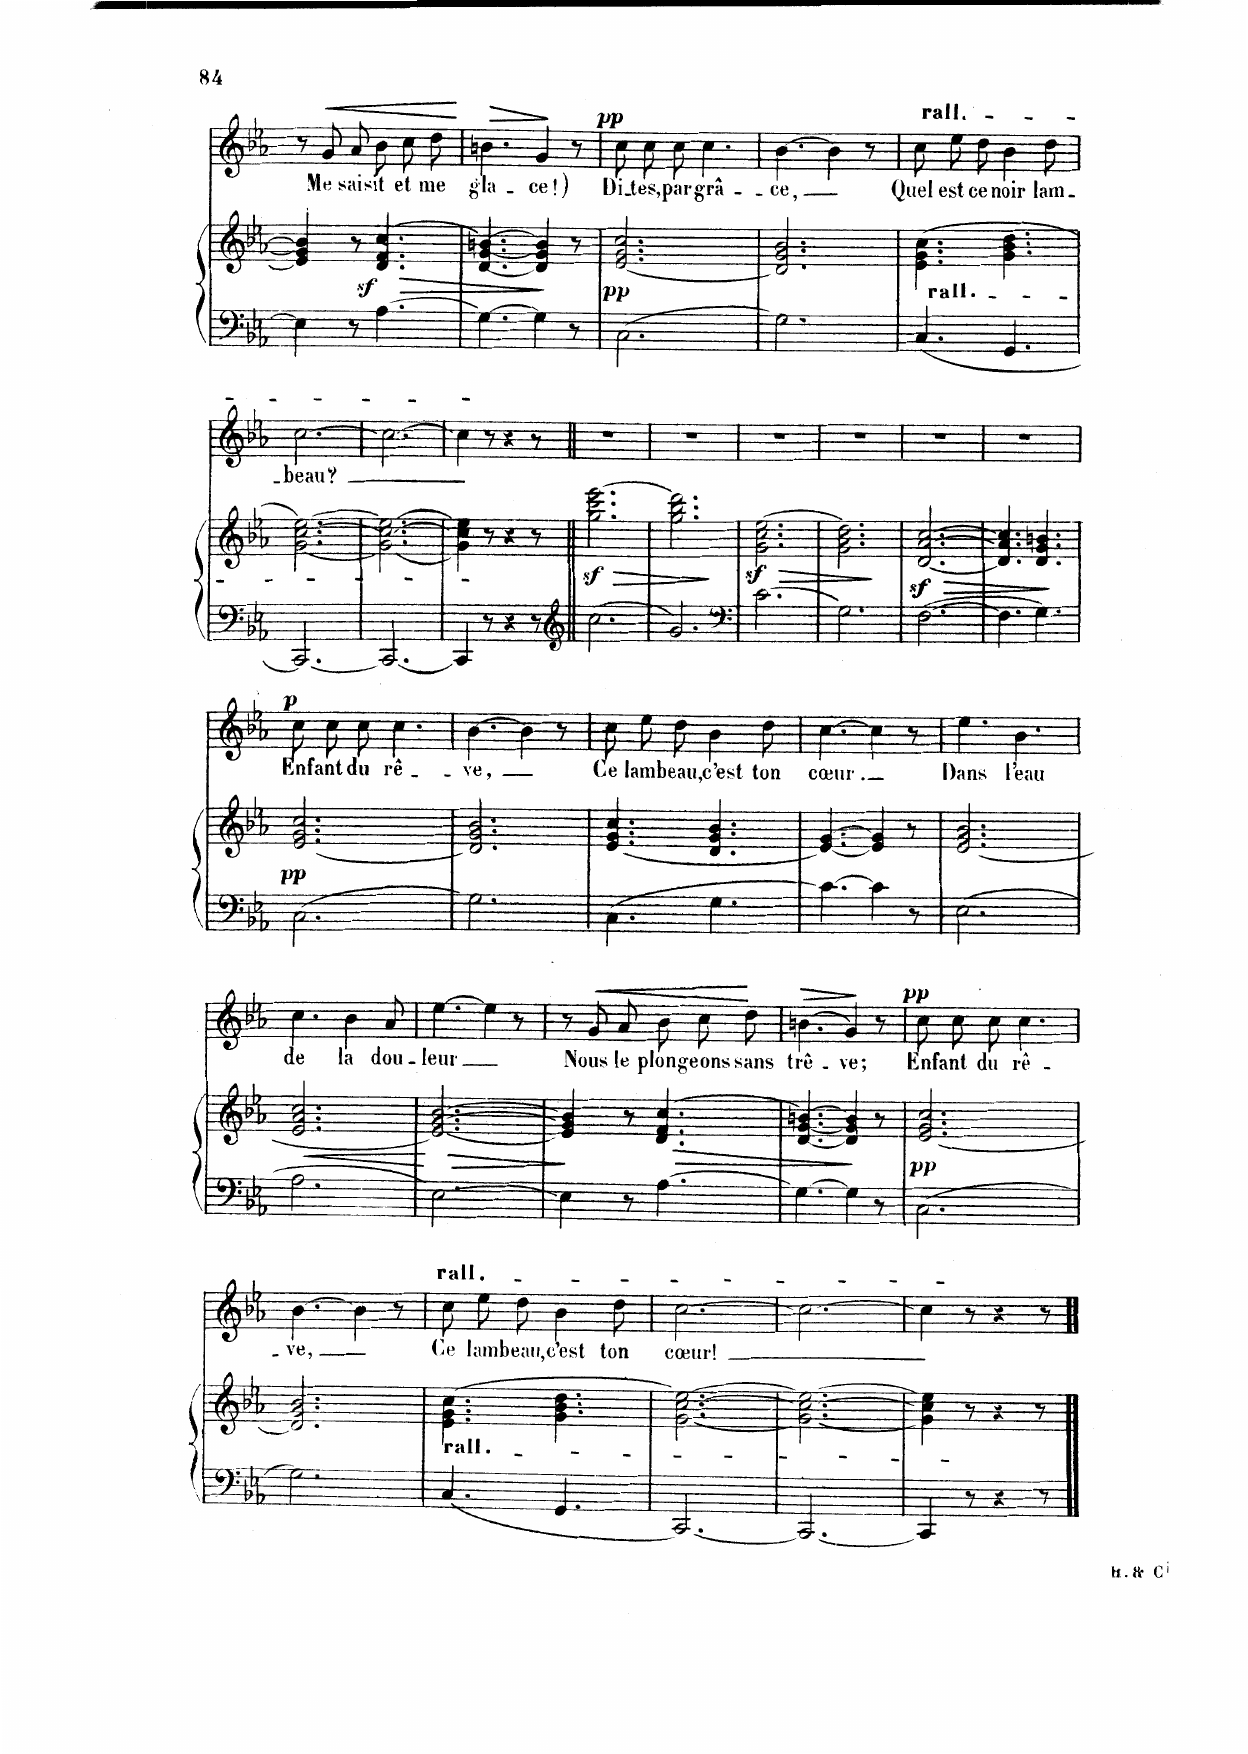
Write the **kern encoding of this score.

**kern	**kern	**dynam	**kern	**text	**dynam
*part2	*part2	*part2	*part1	*part1	*part1
*staff3	*staff2	*staff2/3	*staff1	*staff1	*staff1
*I"Piano	*	*	*I"Chant Voice	*	*
*I'Pno	*	*	*	*	*
*clefF4	*clefG2	*	*clefG2	*	*
*k[b-e-a-]	*k[b-e-a-]	*	*k[b-e-a-]	*	*
*M6/8	*M6/8	*	*M6/8	*	*
=98	=98	=98	=98	=98	=98
4E-\]	4e-/] 4g/] 4b-/]	.	8r	.	.
!	!	!	!	!	!LO:HP:b
.	.	.	8g/L	Me	<
8r	8r	.	8a-/J	sai-	.
!	!	!LO:HP:b	!	!	!
4.A-\	(>4.d/z< 4.f/z< 4.cc/z<	>	8b-\L	-sit	.
.	.	.	8cc\	et	.
.	.	.	8dd\J	me	.
.	.	.	.	.	[
=99	=99	=99	=99	=99	=99
!	!	!	!	!	!LO:HP:b
[4.G\	[4.d/ [4.g/ [4.bn/)	.	4.bn\	gla-	>
4G\]	4d/] 4g/] 4b/]	]	4g/	-ce!)	.
8r	8r	.	8r	.	]
=100	=100	=100	=100	=100	=100
!	!	!LO:DY:b	!	!	!LO:DY:a
2.C\	(2.e-/ 2.g/ 2.cc/	pp	8cc\L	Di-	pp
.	.	.	8cc\	-tes,	.
.	.	.	8cc\J	par	.
.	.	.	4.cc\	grâ-	.
=101	=101	=101	=101	=101	=101
2.G\	2.d/ 2.g/ 2.b-/)	.	[4.b-\	-ce,	.
.	.	.	4b-\]	.	.
.	.	.	8r	.	.
=102	=102	=102	=102	=102	=102
!	!	!	!LO:TX:a:t=rall.	!	!
!	!LO:TX:b:t=rall.	!	!	!	!
4.C/	(4.e-\ 4.g\ 4.cc\	.	8cc\L	Quel	.
.	.	.	8ee-\	est	.
.	.	.	8dd\J	ce	.
4.GG/	4.g\ 4.b-\ 4.dd\	.	4b-\	noir	.
.	.	.	8dd\	lam-	.
=103	=103	=103	=103	=103	=103
[2.CC/	[2.g\ [2.cc\ [2.ee-\)	.	[2.cc\	-beau?	.
=104	=104	=104	=104	=104	=104
2.CC/_	2.g\_ 2.cc\_ 2.ee-\_	.	2.cc\_	.	.
=105	=105	=105	=105	=105	=105
4CC/]	4g\] 4cc\] 4ee-\]	.	4cc\]	.	.
8r	8r	.	8r	.	.
4r	4r	.	4r	.	.
8r	8r	.	8r	.	.
=106||	=106||	=106||	=106||	=106||	=106||
*clefG2	*	*	*	*	*
!	!	!LO:HP:b	!	!	!
2.cc\	(2.gg\z< 2.ccc\z< 2.eee-\z<	>	2.r	.	.
=107	=107	=107	=107	=107	=107
2.g/	2.gg\ 2.bb-\ 2.ddd\)	.	2.r	.	.
.	.	]	.	.	.
=108	=108	=108	=108	=108	=108
*clefF4	*	*	*	*	*
!	!	!LO:HP:b	!	!	!
2.c\	(2.g\z< 2.cc\z< 2.ee-\z<	>	2.r	.	.
=109	=109	=109	=109	=109	=109
2.G\	2.g\ 2.b-\ 2.dd\)	.	2.r	.	.
.	.	]	.	.	.
=110	=110	=110	=110	=110	=110
!	!	!LO:HP:b	!	!	!
[2.F\	[2.d/z< [>2.a-/z< [2.cc/z<	>	2.r	.	.
=111	=111	=111	=111	=111	=111
4.F\]	4.d/] 4.a-/] 4.cc/]	.	2.r	.	.
4.G\	4.d/ 4.g/ 4.bn/	.	.	.	.
.	.	]	.	.	.
=112	=112	=112	=112	=112	=112
!	!	!LO:DY:b	!	!	!LO:DY:a
2.C\	(<2.e-/ 2.g/ 2.cc/	pp	8cc\L	En-	p
.	.	.	8cc\	-fant	.
.	.	.	8cc\J	du	.
.	.	.	4.cc\	rê-	.
=113	=113	=113	=113	=113	=113
2.G\	2.d/ 2.g/ 2.b-/)	.	[4.b-\	-ve,	.
.	.	.	4b-\]	.	.
.	.	.	8r	.	.
=114	=114	=114	=114	=114	=114
4.C\	(<4.e-/ 4.g/ 4.cc/	.	8cc\L	Ce	.
.	.	.	8ee-\	lam-	.
.	.	.	8dd\J	-beau,	.
4.G\	4.d/ 4.g/ 4.b-/	.	4b-\	c'est	.
.	.	.	8dd\	ton	.
=115	=115	=115	=115	=115	=115
[4.c\	[4.e-/ [4.g/)	.	[4.cc\	cœur.	.
4c\]	4e-/] 4g/]	.	4cc\]	.	.
8r	8r	.	8r	.	.
=116	=116	=116	=116	=116	=116
2.E-\	(<2.e-/ 2.g/ 2.b-/	.	4.ee-\	Dans	.
.	.	.	4.b-\	l'eau	.
=117	=117	=117	=117	=117	=117
!	!	!LO:HP:b	!	!	!
2.A-\	2.e-/ 2.a-/ 2.cc/	<	4.cc\	de	.
.	.	.	4b-\	la	.
.	.	.	8a-/	dou-	.
.	.	[	.	.	.
=118	=118	=118	=118	=118	=118
!	!	!LO:HP:b	!	!	!
[2.E-\	[2.e-/ [>2.g/ [2.b-/)	>	[4.ee-\	-leur	.
.	.	.	4ee-\]	.	.
.	.	.	8r	.	.
.	.	]	.	.	.
=119	=119	=119	=119	=119	=119
4E-\]	4e-/] 4g/] 4b-/]	.	8r	.	.
!	!	!	!	!	!LO:HP:b
.	.	.	8g/L	Nous	<
8r	8r	.	8a-/J	le	.
!	!	!LO:HP:b	!	!	!
4.A-\	(>4.d/ 4.f/ 4.cc/	>	8b-\L	plon-	.
.	.	.	8cc\	-geons	.
.	.	.	8dd\J	sans	.
.	.	.	.	.	[
=120	=120	=120	=120	=120	=120
!	!	!	!	!	!LO:HP:b
[4.G\	[4.d/ [4.g/ [4.bn/)	.	(4.bn\	trê-	>
4G\]	4d/] 4g/] 4b/]	]	4g/)	-ve;	.
8r	8r	.	8r	.	]
=121	=121	=121	=121	=121	=121
!	!	!LO:DY:b	!	!	!LO:DY:a
2.C\	(2.e-/ 2.g/ 2.cc/	pp	8cc\L	En-	pp
.	.	.	8cc\	-fant	.
.	.	.	8cc\J	du	.
.	.	.	4.cc\	rê-	.
=122	=122	=122	=122	=122	=122
2.G\	2.d/ 2.g/ 2.b-/)	.	[4.b-\	-ve,	.
.	.	.	4b-\]	.	.
.	.	.	8r	.	.
=123	=123	=123	=123	=123	=123
!	!	!	!LO:TX:a:t=rall.	!	!
!	!LO:TX:b:t=rall.	!	!	!	!
4.C/	(4.e-\ 4.g\ 4.cc\	.	8cc\L	Ce	.
.	.	.	8ee-\	lam-	.
.	.	.	8dd\J	-beau,	.
4.GG/	4.g\ 4.b-\ 4.dd\	.	4b-\	c'est	.
.	.	.	8dd\	ton	.
=124	=124	=124	=124	=124	=124
[2.CC/	[2.g\ [2.cc\ [2.ee-\)	.	[2.cc\	cœur!	.
=125	=125	=125	=125	=125	=125
2.CC/_	2.g\_ 2.cc\_ 2.ee-\_	.	2.cc\_	.	.
=126	=126	=126	=126	=126	=126
4CC/]	4g\] 4cc\] 4ee-\]	.	4cc\]	.	.
8r	8r	.	8r	.	.
4r	4r	.	4r	.	.
8r	8r	.	8r	.	.
==	==	==	==	==	==
*-	*-	*-	*-	*-	*-
